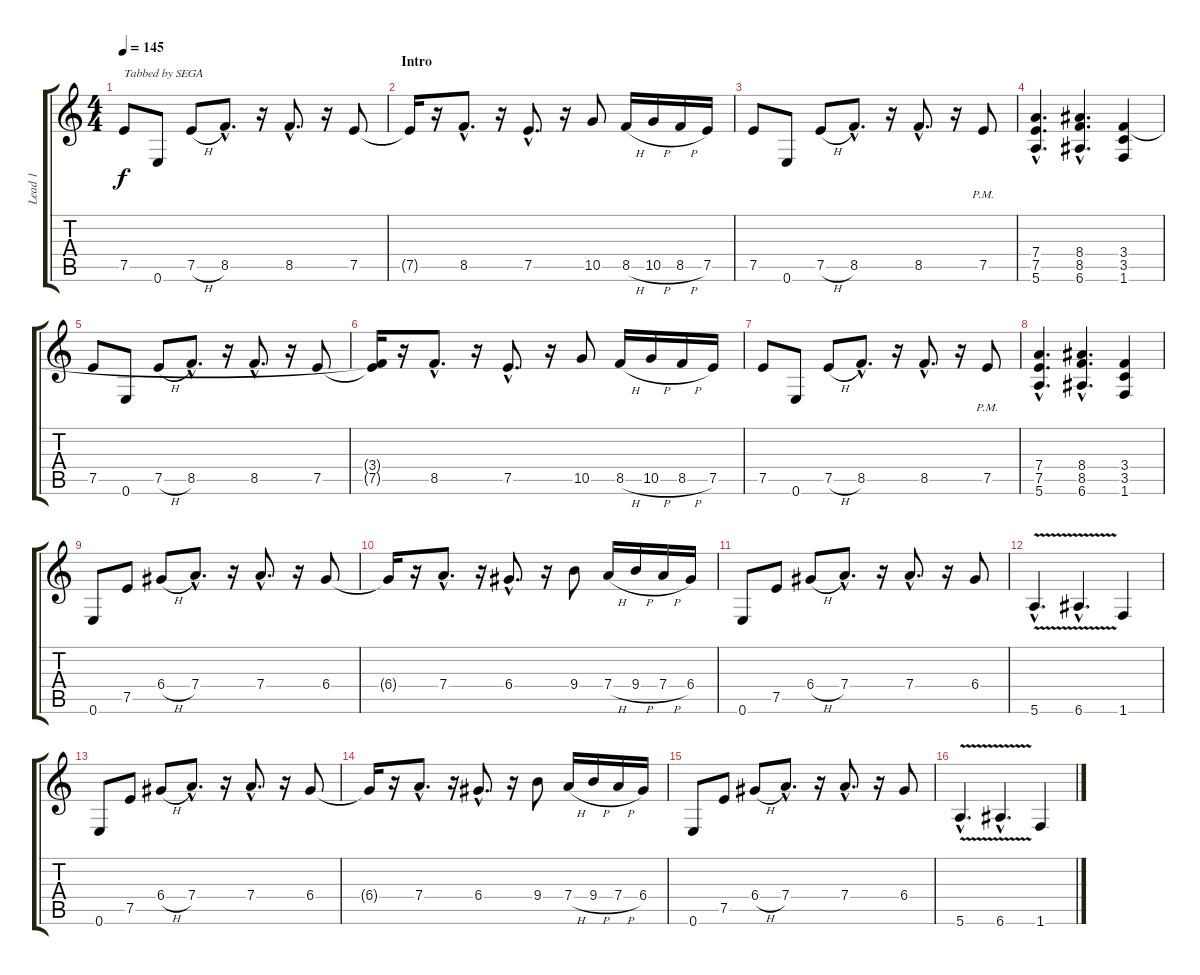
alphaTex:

\track ("Lead 1" "Lead 1") {instrument distortionguitar}
\staff {score tabs}
\tuning (E4 B3 G3 D3 A2 E2) {hide}
\ts (4 4)
\tempo 145
\clef g2
\ks c
7.5.8{txt "Tabbed by SEGA" dy f instrument distortionguitar} 0.6.8 7.5{h}.8 8.5{hac}.8{d} r.16 8.5{hac}.8{d} r.16 7.5.8 |
\section ("" "Intro")
7.5{t}.16 r.16 8.5{hac}.8{d} r.16 7.5{hac}.8{d} r.16 10.5.8 8.5{h}.16 10.5{h}.16 8.5{h}.16 7.5.16 |
7.5.8 0.6.8 7.5{h}.8 8.5{hac}.8{d} r.16 8.5{hac}.8{d} r.16 7.5{pm}.8 |
(7.4{hac} 7.5 5.6{hac}).4{d} (8.4{hac} 8.5{hac} 6.6{hac}).4{d} (3.4 3.5 1.6).4 |
7.5.8 0.6.8 7.5{h}.8 8.5{hac}.8{d} r.16 8.5{hac}.8{d} r.16 7.5.8 |
(3.4{t} 7.5{t}).16 r.16 8.5{hac}.8{d} r.16 7.5{hac}.8{d} r.16 10.5.8 8.5{h}.16 10.5{h}.16 8.5{h}.16 7.5.16 |
7.5.8 0.6.8 7.5{h}.8 8.5{hac}.8{d} r.16 8.5{hac}.8{d} r.16 7.5{pm}.8 |
(7.4{hac} 7.5 5.6{hac}).4{d} (8.4{hac} 8.5{hac} 6.6{hac}).4{d} (3.4 3.5 1.6).4 |
0.6.8 7.5.8 6.4{h}.8 7.4{hac}.8{d} r.16 7.4{hac}.8{d} r.16 6.4.8 |
6.4{t}.16 r.16 7.4{hac}.8{d} r.16 6.4{hac}.8{d} r.16 9.4.8 7.4{h}.16 9.4{h}.16 7.4{h}.16 6.4.16 |
0.6.8 7.5.8 6.4{h}.8 7.4{hac}.8{d} r.16 7.4{hac}.8{d} r.16 6.4.8 |
5.6{v hac}.4{d} 6.6{v hac}.4{d} 1.6.4 |
0.6.8 7.5.8 6.4{h}.8 7.4{hac}.8{d} r.16 7.4{hac}.8{d} r.16 6.4.8 |
6.4{t}.16 r.16 7.4{hac}.8{d} r.16 6.4{hac}.8{d} r.16 9.4.8 7.4{h}.16 9.4{h}.16 7.4{h}.16 6.4.16 |
0.6.8 7.5.8 6.4{h}.8 7.4{hac}.8{d} r.16 7.4{hac}.8{d} r.16 6.4.8 |
5.6{v hac}.4{d} 6.6{v hac}.4{d} 1.6.4
